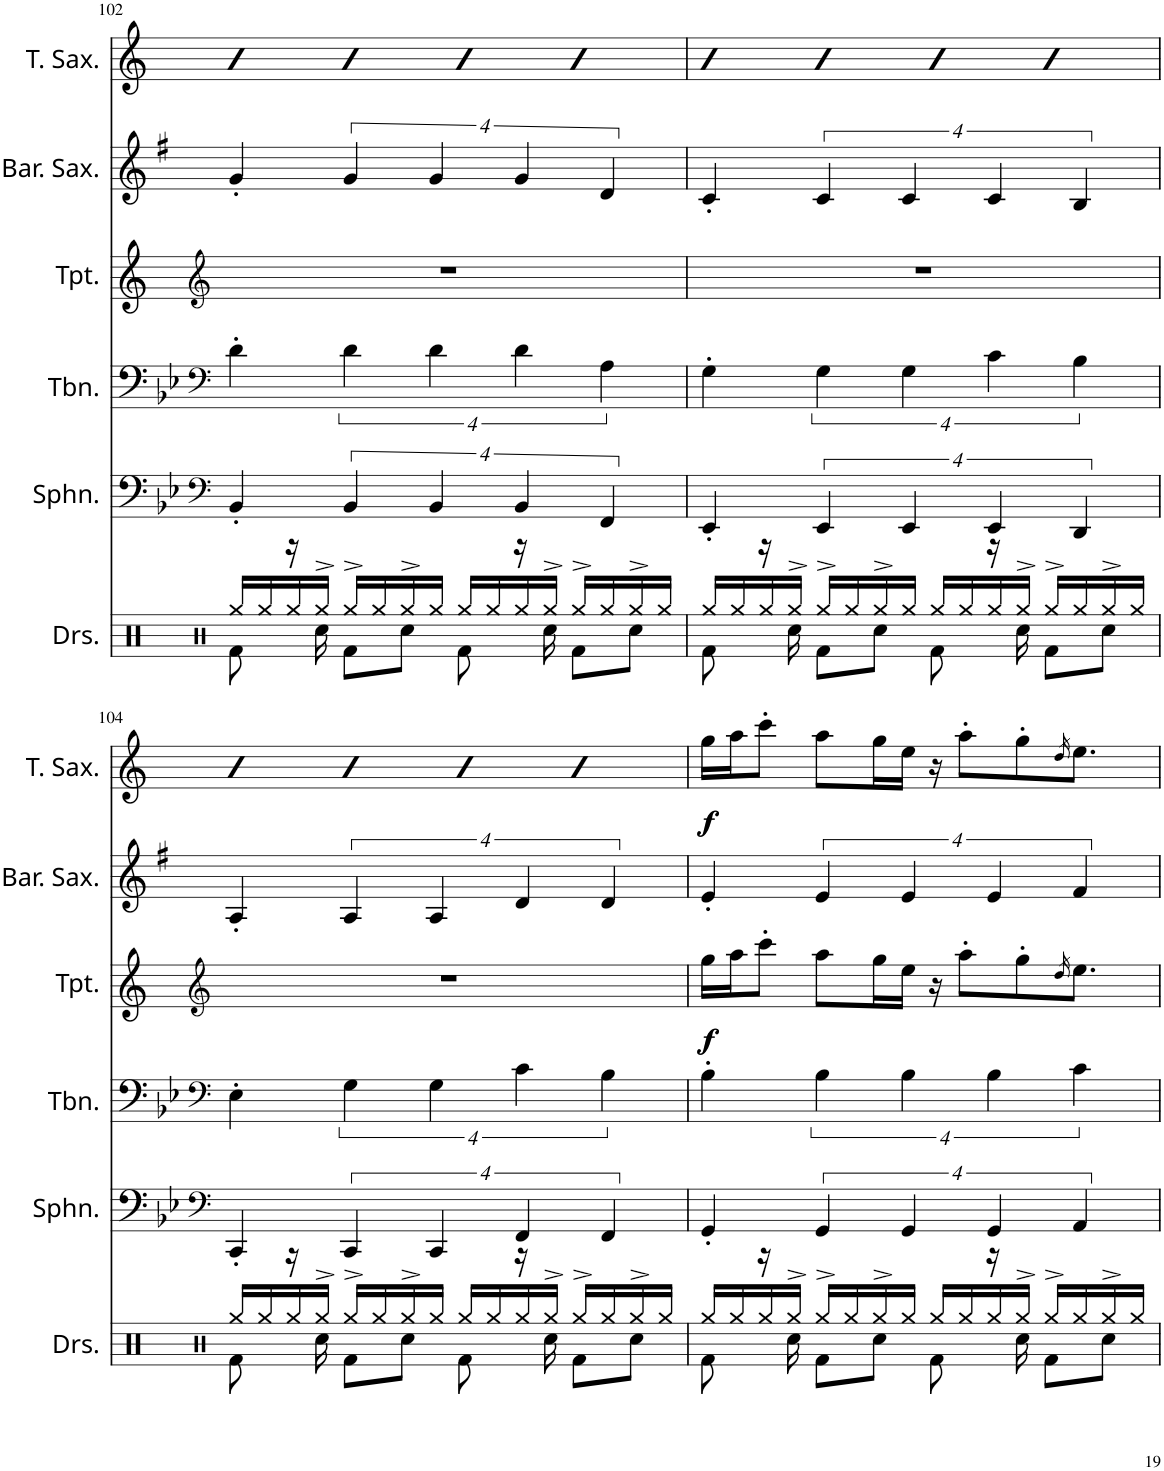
**kern	**kern	**kern	**kern	**dynam	**kern	**kern	**dynam
*part6	*part5	*part4	*part3	*part3	*part2	*part1	*part1
*staff6	*staff5	*staff4	*staff3	*staff3	*staff2	*staff1	*staff1
*I"Drumset	*I"Sousaphone	*I"Trombone	*I"Trumpet	*	*I"Baritone Saxophone	*I"Tenor Saxophone	*
*I'Drs.	*I'Sphn.	*I'Tbn.	*I'Tpt.	*	*I'Bar. Sax.	*I'T. Sax.	*
!!LO:PB:g=z
*clefX	*clefF4	*clefF4	*clefG2	*	*clefG2	*clefG2	*
*	*	*	*Trd1c2	*	*Trd12c21	*Trd8c14	*
*k[]	*k[b-e-]	*k[b-e-]	*k[]	*	*k[f#]	*k[]	*
*M4/4	*M4/4	*M4/4	*M4/4	*	*M4/4	*M4/4	*
=102	=102	=102	=102	=102	=102	=102	=102
*^	*	*	*	*	*	*	*
8Rf\	16Rgg/LL	4BB-'/	4d'\	1r	.	4g'/	4b	.
.	16Rgg/	.	.	.	.	.	.	.
16r	16Rgg/	.	.	.	.	.	.	.
16Rcc\	16Rgg^/JJ	.	.	.	.	.	.	.
8Rf\L	16Rgg^/LL	16%3BB-/	16%3d\	.	.	16%3g/	4b	.
.	16Rgg/	.	.	.	.	.	.	.
8Rcc\J	16Rgg^/	.	.	.	.	.	.	.
.	16Rgg/JJ	16%3BB-/	16%3d\	.	.	16%3g/	.	.
8Rf\	16Rgg/LL	.	.	.	.	.	4b	.
.	16Rgg/	.	.	.	.	.	.	.
16r	16Rgg/	16%3BB-/	16%3d\	.	.	16%3g/	.	.
16Rcc\	16Rgg^/JJ	.	.	.	.	.	.	.
8Rf\L	16Rgg^/LL	.	.	.	.	.	4b	.
.	16Rgg/	16%3FF/	16%3A\	.	.	16%3d/	.	.
8Rcc\J	16Rgg^/	.	.	.	.	.	.	.
.	16Rgg/JJ	.	.	.	.	.	.	.
=103	=103	=103	=103	=103	=103	=103	=103	=103
8Rf\	16Rgg/LL	4EE-'/	4G'\	1r	.	4c'/	4b	.
.	16Rgg/	.	.	.	.	.	.	.
16r	16Rgg/	.	.	.	.	.	.	.
16Rcc\	16Rgg^/JJ	.	.	.	.	.	.	.
8Rf\L	16Rgg^/LL	16%3EE-/	16%3G\	.	.	16%3c/	4b	.
.	16Rgg/	.	.	.	.	.	.	.
8Rcc\J	16Rgg^/	.	.	.	.	.	.	.
.	16Rgg/JJ	16%3EE-/	16%3G\	.	.	16%3c/	.	.
8Rf\	16Rgg/LL	.	.	.	.	.	4b	.
.	16Rgg/	.	.	.	.	.	.	.
16r	16Rgg/	16%3EE-/	16%3c\	.	.	16%3c/	.	.
16Rcc\	16Rgg^/JJ	.	.	.	.	.	.	.
8Rf\L	16Rgg^/LL	.	.	.	.	.	4b	.
.	16Rgg/	16%3DD/	16%3B-\	.	.	16%3B/	.	.
8Rcc\J	16Rgg^/	.	.	.	.	.	.	.
.	16Rgg/JJ	.	.	.	.	.	.	.
!!LO:LB:g=z
=104	=104	=104	=104	=104	=104	=104	=104	=104
*clefX	*	*clefF4	*clefF4	*clefG2	*	*	*	*
*	*	*k[b-e-]	*k[b-e-]	*	*	*k[f#]	*	*
8Rf\	16Rgg/LL	4CC'/	4E-'\	1r	.	4A'/	4b	.
.	16Rgg/	.	.	.	.	.	.	.
16r	16Rgg/	.	.	.	.	.	.	.
16Rcc\	16Rgg^/JJ	.	.	.	.	.	.	.
8Rf\L	16Rgg^/LL	16%3CC/	16%3G\	.	.	16%3A/	4b	.
.	16Rgg/	.	.	.	.	.	.	.
8Rcc\J	16Rgg^/	.	.	.	.	.	.	.
.	16Rgg/JJ	16%3CC/	16%3G\	.	.	16%3A/	.	.
8Rf\	16Rgg/LL	.	.	.	.	.	4b	.
.	16Rgg/	.	.	.	.	.	.	.
16r	16Rgg/	16%3FF/	16%3c\	.	.	16%3d/	.	.
16Rcc\	16Rgg^/JJ	.	.	.	.	.	.	.
8Rf\L	16Rgg^/LL	.	.	.	.	.	4b	.
.	16Rgg/	16%3FF/	16%3B-\	.	.	16%3d/	.	.
8Rcc\J	16Rgg^/	.	.	.	.	.	.	.
.	16Rgg/JJ	.	.	.	.	.	.	.
=105	=105	=105	=105	=105	=105	=105	=105	=105
!	!	!	!	!	!LO:DY:b	!	!	!
!	!	!	!	!	!LO:DY:n=1:b	!	!	!LO:DY:b
!	!	!	!	!	!	!	!	!LO:DY:n=1:b
8Rf\	16Rgg/LL	4GG'/	4B-'\	16gg\LL	f f	4e'/	16gg\LL	f f
.	16Rgg/	.	.	16aa\J	.	.	16aa\J	.
16r	16Rgg/	.	.	8ccc'\J	.	.	8ccc'\J	.
16Rcc\	16Rgg^/JJ	.	.	.	.	.	.	.
8Rf\L	16Rgg^/LL	16%3GG/	16%3B-\	8aa\L	.	16%3e/	8aa\L	.
.	16Rgg/	.	.	.	.	.	.	.
8Rcc\J	16Rgg^/	.	.	16gg\L	.	.	16gg\L	.
.	16Rgg/JJ	16%3GG/	16%3B-\	16ee\JJ	.	16%3e/	16ee\JJ	.
8Rf\	16Rgg/LL	.	.	16r	.	.	16r	.
.	16Rgg/	.	.	8aa'\L	.	.	8aa'\L	.
16r	16Rgg/	16%3GG/	16%3B-\	.	.	16%3e/	.	.
16Rcc\	16Rgg^/JJ	.	.	8gg'\	.	.	8gg'\	.
8Rf\L	16Rgg^/LL	.	.	.	.	.	.	.
.	.	.	.	16qdd/	.	.	16qdd/	.
.	16Rgg/	16%3AA/	16%3c\	8.ee\J	.	16%3f#/	8.ee\J	.
8Rcc\J	16Rgg^/	.	.	.	.	.	.	.
.	16Rgg/JJ	.	.	.	.	.	.	.
*v	*v	*	*	*	*	*	*	*
=	=	=	=	=	=	=	=
*-	*-	*-	*-	*-	*-	*-	*-
